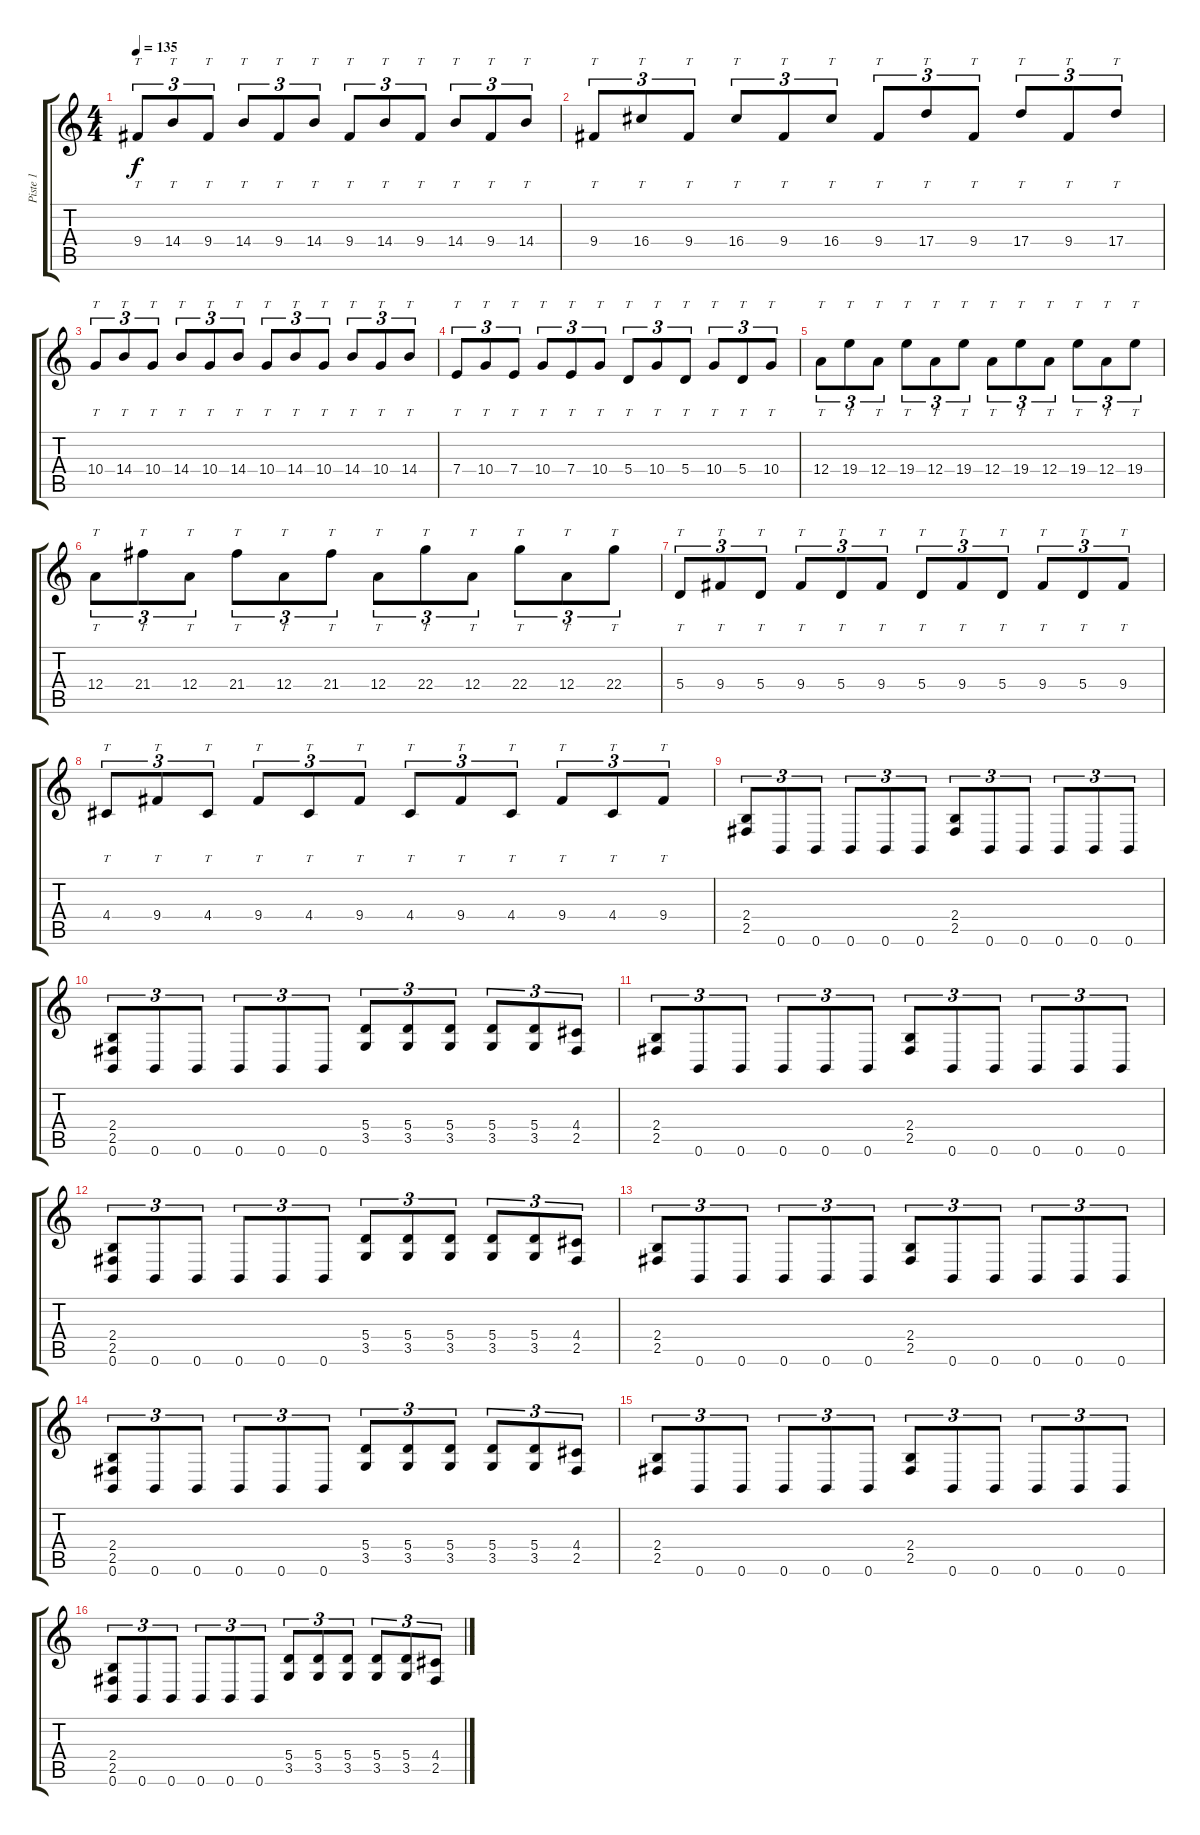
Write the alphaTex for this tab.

\track ("Piste 1" "Piste 1") {instrument distortionguitar}
\staff {score tabs}
\tuning (B3 Gb3 D3 A2 E2 B1) {hide}
\ts (4 4)
\tempo 135
\clef g2
\ks c
9.4.8{tt tu (3 2) dy f} 14.4.8{tt tu (3 2)} 9.4.8{tt tu (3 2)} 14.4.8{tt tu (3 2)} 9.4.8{tt tu (3 2)} 14.4.8{tt tu (3 2)} 9.4.8{tt tu (3 2)} 14.4.8{tt tu (3 2)} 9.4.8{tt tu (3 2)} 14.4.8{tt tu (3 2)} 9.4.8{tt tu (3 2)} 14.4.8{tt tu (3 2)} |
9.4.8{tt tu (3 2)} 16.4.8{tt tu (3 2)} 9.4.8{tt tu (3 2)} 16.4.8{tt tu (3 2)} 9.4.8{tt tu (3 2)} 16.4.8{tt tu (3 2)} 9.4.8{tt tu (3 2)} 17.4.8{tt tu (3 2)} 9.4.8{tt tu (3 2)} 17.4.8{tt tu (3 2)} 9.4.8{tt tu (3 2)} 17.4.8{tt tu (3 2)} |
10.4.8{tt tu (3 2)} 14.4.8{tt tu (3 2)} 10.4.8{tt tu (3 2)} 14.4.8{tt tu (3 2)} 10.4.8{tt tu (3 2)} 14.4.8{tt tu (3 2)} 10.4.8{tt tu (3 2)} 14.4.8{tt tu (3 2)} 10.4.8{tt tu (3 2)} 14.4.8{tt tu (3 2)} 10.4.8{tt tu (3 2)} 14.4.8{tt tu (3 2)} |
7.4.8{tt tu (3 2)} 10.4.8{tt tu (3 2)} 7.4.8{tt tu (3 2)} 10.4.8{tt tu (3 2)} 7.4.8{tt tu (3 2)} 10.4.8{tt tu (3 2)} 5.4.8{tt tu (3 2)} 10.4.8{tt tu (3 2)} 5.4.8{tt tu (3 2)} 10.4.8{tt tu (3 2)} 5.4.8{tt tu (3 2)} 10.4.8{tt tu (3 2)} |
12.4.8{tt tu (3 2)} 19.4.8{tt tu (3 2)} 12.4.8{tt tu (3 2)} 19.4.8{tt tu (3 2)} 12.4.8{tt tu (3 2)} 19.4.8{tt tu (3 2)} 12.4.8{tt tu (3 2)} 19.4.8{tt tu (3 2)} 12.4.8{tt tu (3 2)} 19.4.8{tt tu (3 2)} 12.4.8{tt tu (3 2)} 19.4.8{tt tu (3 2)} |
12.4.8{tt tu (3 2)} 21.4.8{tt tu (3 2)} 12.4.8{tt tu (3 2)} 21.4.8{tt tu (3 2)} 12.4.8{tt tu (3 2)} 21.4.8{tt tu (3 2)} 12.4.8{tt tu (3 2)} 22.4.8{tt tu (3 2)} 12.4.8{tt tu (3 2)} 22.4.8{tt tu (3 2)} 12.4.8{tt tu (3 2)} 22.4.8{tt tu (3 2)} |
5.4.8{tt tu (3 2)} 9.4.8{tt tu (3 2)} 5.4.8{tt tu (3 2)} 9.4.8{tt tu (3 2)} 5.4.8{tt tu (3 2)} 9.4.8{tt tu (3 2)} 5.4.8{tt tu (3 2)} 9.4.8{tt tu (3 2)} 5.4.8{tt tu (3 2)} 9.4.8{tt tu (3 2)} 5.4.8{tt tu (3 2)} 9.4.8{tt tu (3 2)} |
4.4.8{tt tu (3 2)} 9.4.8{tt tu (3 2)} 4.4.8{tt tu (3 2)} 9.4.8{tt tu (3 2)} 4.4.8{tt tu (3 2)} 9.4.8{tt tu (3 2)} 4.4.8{tt tu (3 2)} 9.4.8{tt tu (3 2)} 4.4.8{tt tu (3 2)} 9.4.8{tt tu (3 2)} 4.4.8{tt tu (3 2)} 9.4.8{tt tu (3 2)} |
(2.4 2.5).8{tu (3 2)} 0.6.8{tu (3 2)} 0.6.8{tu (3 2)} 0.6.8{tu (3 2)} 0.6.8{tu (3 2)} 0.6.8{tu (3 2)} (2.4 2.5).8{tu (3 2)} 0.6.8{tu (3 2)} 0.6.8{tu (3 2)} 0.6.8{tu (3 2)} 0.6.8{tu (3 2)} 0.6.8{tu (3 2)} |
(2.4 2.5 0.6).8{tu (3 2)} 0.6.8{tu (3 2)} 0.6.8{tu (3 2)} 0.6.8{tu (3 2)} 0.6.8{tu (3 2)} 0.6.8{tu (3 2)} (5.4 3.5).8{tu (3 2)} (5.4 3.5).8{tu (3 2)} (5.4 3.5).8{tu (3 2)} (5.4 3.5).8{tu (3 2)} (5.4 3.5).8{tu (3 2)} (4.4 2.5).8{tu (3 2)} |
(2.4 2.5).8{tu (3 2)} 0.6.8{tu (3 2)} 0.6.8{tu (3 2)} 0.6.8{tu (3 2)} 0.6.8{tu (3 2)} 0.6.8{tu (3 2)} (2.4 2.5).8{tu (3 2)} 0.6.8{tu (3 2)} 0.6.8{tu (3 2)} 0.6.8{tu (3 2)} 0.6.8{tu (3 2)} 0.6.8{tu (3 2)} |
(2.4 2.5 0.6).8{tu (3 2)} 0.6.8{tu (3 2)} 0.6.8{tu (3 2)} 0.6.8{tu (3 2)} 0.6.8{tu (3 2)} 0.6.8{tu (3 2)} (5.4 3.5).8{tu (3 2)} (5.4 3.5).8{tu (3 2)} (5.4 3.5).8{tu (3 2)} (5.4 3.5).8{tu (3 2)} (5.4 3.5).8{tu (3 2)} (4.4 2.5).8{tu (3 2)} |
(2.4 2.5).8{tu (3 2)} 0.6.8{tu (3 2)} 0.6.8{tu (3 2)} 0.6.8{tu (3 2)} 0.6.8{tu (3 2)} 0.6.8{tu (3 2)} (2.4 2.5).8{tu (3 2)} 0.6.8{tu (3 2)} 0.6.8{tu (3 2)} 0.6.8{tu (3 2)} 0.6.8{tu (3 2)} 0.6.8{tu (3 2)} |
(2.4 2.5 0.6).8{tu (3 2)} 0.6.8{tu (3 2)} 0.6.8{tu (3 2)} 0.6.8{tu (3 2)} 0.6.8{tu (3 2)} 0.6.8{tu (3 2)} (5.4 3.5).8{tu (3 2)} (5.4 3.5).8{tu (3 2)} (5.4 3.5).8{tu (3 2)} (5.4 3.5).8{tu (3 2)} (5.4 3.5).8{tu (3 2)} (4.4 2.5).8{tu (3 2)} |
(2.4 2.5).8{tu (3 2)} 0.6.8{tu (3 2)} 0.6.8{tu (3 2)} 0.6.8{tu (3 2)} 0.6.8{tu (3 2)} 0.6.8{tu (3 2)} (2.4 2.5).8{tu (3 2)} 0.6.8{tu (3 2)} 0.6.8{tu (3 2)} 0.6.8{tu (3 2)} 0.6.8{tu (3 2)} 0.6.8{tu (3 2)} |
(2.4 2.5 0.6).8{tu (3 2)} 0.6.8{tu (3 2)} 0.6.8{tu (3 2)} 0.6.8{tu (3 2)} 0.6.8{tu (3 2)} 0.6.8{tu (3 2)} (5.4 3.5).8{tu (3 2)} (5.4 3.5).8{tu (3 2)} (5.4 3.5).8{tu (3 2)} (5.4 3.5).8{tu (3 2)} (5.4 3.5).8{tu (3 2)} (4.4 2.5).8{tu (3 2)}
